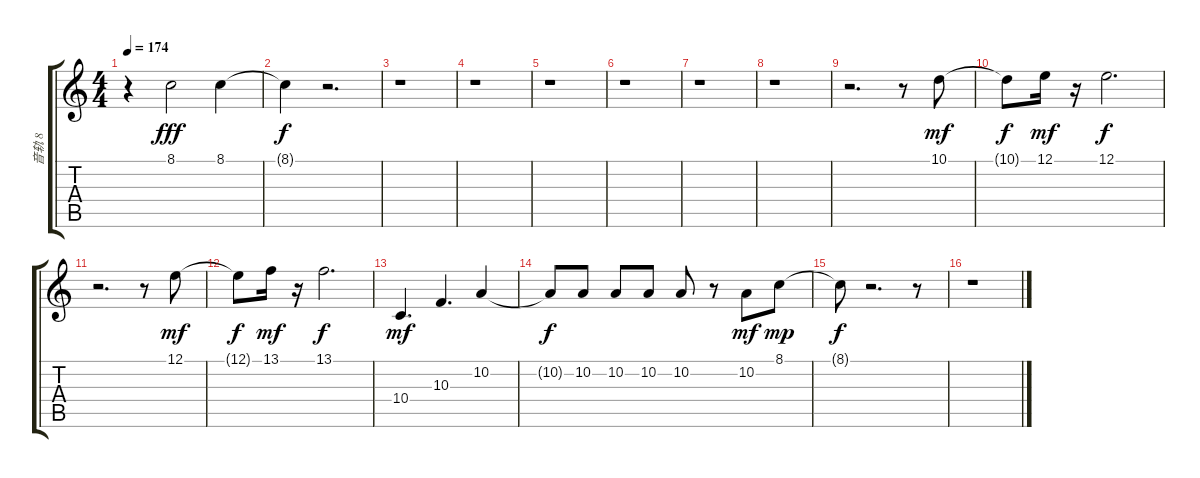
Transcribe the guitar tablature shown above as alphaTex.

\track ("音轨 8" "音轨 8") {instrument trombone}
\staff {score tabs}
\tuning (E4 B3 G3 D3 A2 E2) {hide}
\ts (4 4)
\tempo 174
\clef g2
\ks c
r.4{dy ff} 8.1.2{dy fff instrument brasssection} 8.1.4 |
8.1{t}.4{dy f} r.2{d} |
r.1 |
r.1 |
r.1 |
r.1 |
r.1 |
r.1 |
r.2{d} r.8 10.1.8{dy mf instrument trombone} |
10.1{t}.8{dy f} 12.1.16{dy mf} r.16 12.1.2{d dy f} |
r.2{d} r.8 12.1.8{dy mf} |
12.1{t}.8{dy f} 13.1.16{dy mf} r.16 13.1.2{d dy f} |
10.4.4{d dy mf} 10.3.4{d} 10.2.4 |
10.2{t}.8{dy f} 10.2.8 10.2.8 10.2.8 10.2.8 r.8 10.2.8{dy mf} 8.1.8{dy mp} |
8.1{t}.8{dy f} r.2{d} r.8 |
r.1
